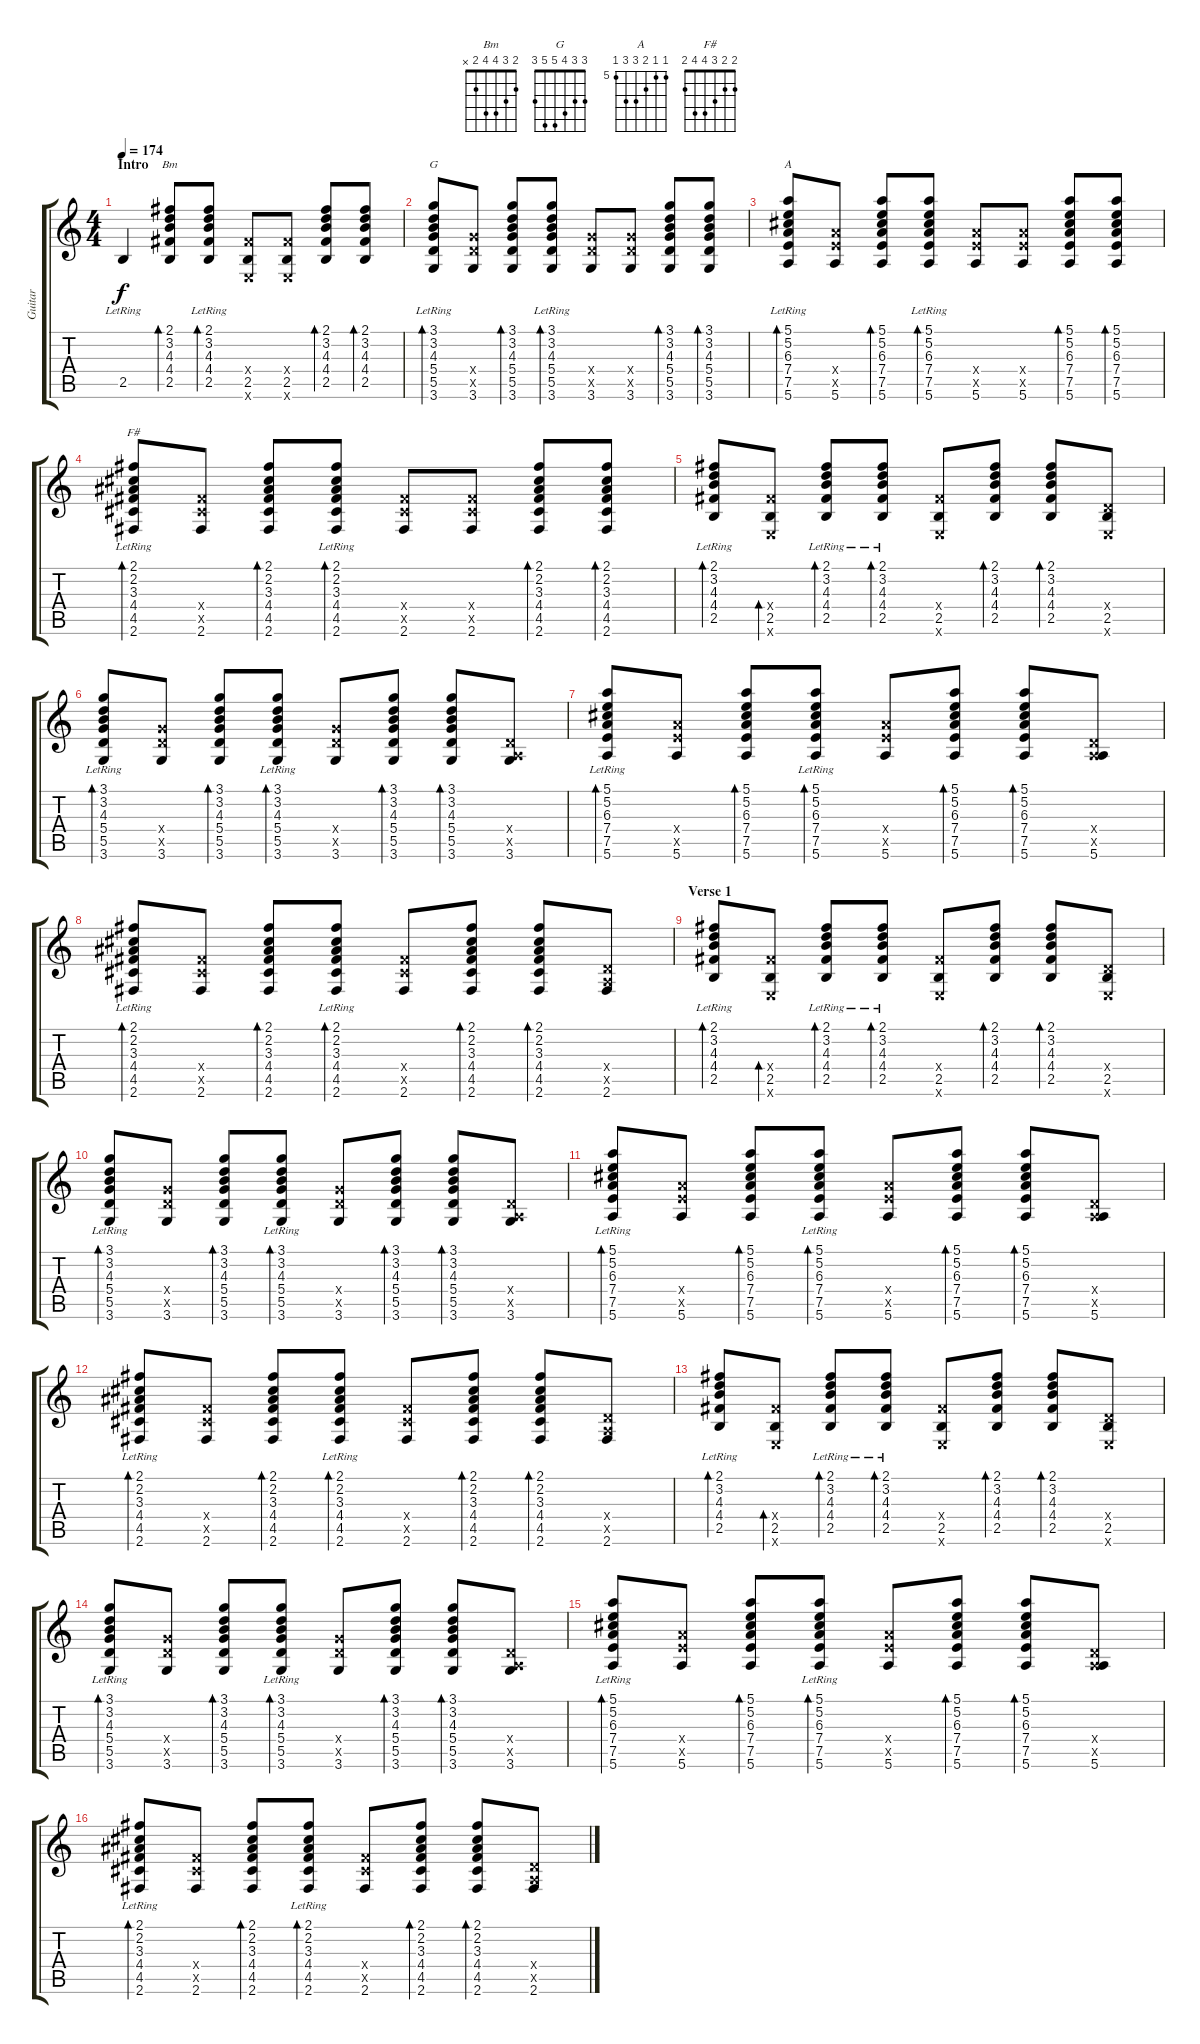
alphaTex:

\track ("Guitar" "Guitar") {instrument electricguitarclean}
\staff {score tabs}
\tuning (E4 B3 G3 D3 A2 E2) {hide}
\chord ("Bm" 2 3 4 4 2 x)
\chord ("G" 3 3 4 5 5 3)
\chord ("A" 5 5 6 7 7 5) {firstfret 5}
\chord ("F#" 2 2 3 4 4 2)
\ts (4 4)
\section ("" "Intro")
\tempo 174
\clef g2
\ks c
2.5{lr}.4{dy f instrument electricguitarclean} (2.1 3.2 4.3 4.4 2.5).8{bd 60 ch "Bm"} (2.1{lr} 3.2{lr} 4.3{lr} 4.4{lr} 2.5{lr}).8{bd 60} (4.4{x} 2.5 0.6{x}).8 (4.4{x} 2.5 0.6{x}).8 (2.1 3.2 4.3 4.4 2.5).8{bd 60} (2.1 3.2 4.3 4.4 2.5).8{bd 60} |
(3.1{lr} 3.2{lr} 4.3{lr} 5.4{lr} 5.5{lr} 3.6{lr}).8{bd 60 ch "G"} (5.4{x} 5.5{x} 3.6).8 (3.1 3.2 4.3 5.4 5.5 3.6).8{bd 60} (3.1{lr} 3.2{lr} 4.3{lr} 5.4{lr} 5.5{lr} 3.6).8{bd 60} (5.4{x} 5.5{x} 3.6).8 (5.4{x} 5.5{x} 3.6).8 (3.1 3.2 4.3 5.4 5.5 3.6).8{bd 60} (3.1 3.2 4.3 5.4 5.5 3.6).8{bd 60} |
(5.1{lr} 5.2{lr} 6.3{lr} 7.4{lr} 7.5{lr} 5.6{lr}).8{bd 60 ch "A"} (7.4{x} 7.5{x} 5.6).8 (5.1 5.2 6.3 7.4 7.5 5.6).8{bd 60} (5.1{lr} 5.2{lr} 6.3{lr} 7.4{lr} 7.5{lr} 5.6{lr}).8{bd 60} (7.4{x} 7.5{x} 5.6).8 (7.4{x} 7.5{x} 5.6).8 (5.1 5.2 6.3 7.4 7.5 5.6).8{bd 60} (5.1 5.2 6.3 7.4 7.5 5.6).8{bd 60} |
(2.1{lr} 2.2{lr} 3.3{lr} 4.4{lr} 4.5{lr} 2.6{lr}).8{bd 60 ch "F#"} (4.4{x} 4.5{x} 2.6).8 (2.1 2.2 3.3 4.4 4.5 2.6).8{bd 60} (2.1{lr} 2.2{lr} 3.3{lr} 4.4{lr} 4.5{lr} 2.6{lr}).8{bd 60} (4.4{x} 4.5{x} 2.6).8 (4.4{x} 4.5{x} 2.6).8 (2.1 2.2 3.3 4.4 4.5 2.6).8{bd 60} (2.1 2.2 3.3 4.4 4.5 2.6).8{bd 60} |
(2.1{lr} 3.2{lr} 4.3{lr} 4.4{lr} 2.5{lr}).8{bd 60} (4.4{x} 2.5 0.6{x}).8{bd 60} (2.1{lr} 3.2{lr} 4.3{lr} 4.4{lr} 2.5{lr}).8{bd 60} (2.1{lr} 3.2{lr} 4.3{lr} 4.4{lr} 2.5{lr}).8{bd 60} (4.4{x} 2.5 0.6{x}).8 (2.1 3.2 4.3 4.4 2.5).8{bd 60} (2.1 3.2 4.3 4.4 2.5).8{bd 60} (0.4{x} 2.5 0.6{x}).8 |
(3.1{lr} 3.2{lr} 4.3{lr} 5.4{lr} 5.5{lr} 3.6{lr}).8{bd 60} (5.4{x} 5.5{x} 3.6).8 (3.1 3.2 4.3 5.4 5.5 3.6).8{bd 60} (3.1{lr} 3.2{lr} 4.3{lr} 5.4{lr} 5.5{lr} 3.6).8{bd 60} (5.4{x} 5.5{x} 3.6).8 (3.1 3.2 4.3 5.4 5.5 3.6).8{bd 60} (3.1 3.2 4.3 5.4 5.5 3.6).8{bd 60} (0.4{x} 0.5{x} 3.6).8 |
(5.1{lr} 5.2{lr} 6.3{lr} 7.4{lr} 7.5{lr} 5.6{lr}).8{bd 60} (7.4{x} 7.5{x} 5.6).8 (5.1 5.2 6.3 7.4 7.5 5.6).8{bd 60} (5.1{lr} 5.2{lr} 6.3{lr} 7.4{lr} 7.5{lr} 5.6{lr}).8{bd 60} (7.4{x} 7.5{x} 5.6).8 (5.1 5.2 6.3 7.4 7.5 5.6).8{bd 60} (5.1 5.2 6.3 7.4 7.5 5.6).8{bd 60} (0.4{x} 0.5{x} 5.6).8 |
(2.1{lr} 2.2{lr} 3.3{lr} 4.4{lr} 4.5{lr} 2.6{lr}).8{bd 60} (4.4{x} 4.5{x} 2.6).8 (2.1 2.2 3.3 4.4 4.5 2.6).8{bd 60} (2.1{lr} 2.2{lr} 3.3{lr} 4.4{lr} 4.5{lr} 2.6{lr}).8{bd 60} (4.4{x} 4.5{x} 2.6).8 (2.1 2.2 3.3 4.4 4.5 2.6).8{bd 60} (2.1 2.2 3.3 4.4 4.5 2.6).8{bd 60} (0.4{x} 0.5{x} 2.6).8 |
\section ("" "Verse 1")
(2.1{lr} 3.2{lr} 4.3{lr} 4.4{lr} 2.5{lr}).8{bd 60} (4.4{x} 2.5 0.6{x}).8{bd 60} (2.1{lr} 3.2{lr} 4.3{lr} 4.4{lr} 2.5{lr}).8{bd 60} (2.1{lr} 3.2{lr} 4.3{lr} 4.4{lr} 2.5{lr}).8{bd 60} (4.4{x} 2.5 0.6{x}).8 (2.1 3.2 4.3 4.4 2.5).8{bd 60} (2.1 3.2 4.3 4.4 2.5).8{bd 60} (0.4{x} 2.5 0.6{x}).8 |
(3.1{lr} 3.2{lr} 4.3{lr} 5.4{lr} 5.5{lr} 3.6{lr}).8{bd 60} (5.4{x} 5.5{x} 3.6).8 (3.1 3.2 4.3 5.4 5.5 3.6).8{bd 60} (3.1{lr} 3.2{lr} 4.3{lr} 5.4{lr} 5.5{lr} 3.6).8{bd 60} (5.4{x} 5.5{x} 3.6).8 (3.1 3.2 4.3 5.4 5.5 3.6).8{bd 60} (3.1 3.2 4.3 5.4 5.5 3.6).8{bd 60} (0.4{x} 0.5{x} 3.6).8 |
(5.1{lr} 5.2{lr} 6.3{lr} 7.4{lr} 7.5{lr} 5.6{lr}).8{bd 60} (7.4{x} 7.5{x} 5.6).8 (5.1 5.2 6.3 7.4 7.5 5.6).8{bd 60} (5.1{lr} 5.2{lr} 6.3{lr} 7.4{lr} 7.5{lr} 5.6{lr}).8{bd 60} (7.4{x} 7.5{x} 5.6).8 (5.1 5.2 6.3 7.4 7.5 5.6).8{bd 60} (5.1 5.2 6.3 7.4 7.5 5.6).8{bd 60} (0.4{x} 0.5{x} 5.6).8 |
(2.1{lr} 2.2{lr} 3.3{lr} 4.4{lr} 4.5{lr} 2.6{lr}).8{bd 60} (4.4{x} 4.5{x} 2.6).8 (2.1 2.2 3.3 4.4 4.5 2.6).8{bd 60} (2.1{lr} 2.2{lr} 3.3{lr} 4.4{lr} 4.5{lr} 2.6{lr}).8{bd 60} (4.4{x} 4.5{x} 2.6).8 (2.1 2.2 3.3 4.4 4.5 2.6).8{bd 60} (2.1 2.2 3.3 4.4 4.5 2.6).8{bd 60} (0.4{x} 0.5{x} 2.6).8 |
(2.1{lr} 3.2{lr} 4.3{lr} 4.4{lr} 2.5{lr}).8{bd 60} (4.4{x} 2.5 0.6{x}).8{bd 60} (2.1{lr} 3.2{lr} 4.3{lr} 4.4{lr} 2.5{lr}).8{bd 60} (2.1{lr} 3.2{lr} 4.3{lr} 4.4{lr} 2.5{lr}).8{bd 60} (4.4{x} 2.5 0.6{x}).8 (2.1 3.2 4.3 4.4 2.5).8{bd 60} (2.1 3.2 4.3 4.4 2.5).8{bd 60} (0.4{x} 2.5 0.6{x}).8 |
(3.1{lr} 3.2{lr} 4.3{lr} 5.4{lr} 5.5{lr} 3.6{lr}).8{bd 60} (5.4{x} 5.5{x} 3.6).8 (3.1 3.2 4.3 5.4 5.5 3.6).8{bd 60} (3.1{lr} 3.2{lr} 4.3{lr} 5.4{lr} 5.5{lr} 3.6).8{bd 60} (5.4{x} 5.5{x} 3.6).8 (3.1 3.2 4.3 5.4 5.5 3.6).8{bd 60} (3.1 3.2 4.3 5.4 5.5 3.6).8{bd 60} (0.4{x} 0.5{x} 3.6).8 |
(5.1{lr} 5.2{lr} 6.3{lr} 7.4{lr} 7.5{lr} 5.6{lr}).8{bd 60} (7.4{x} 7.5{x} 5.6).8 (5.1 5.2 6.3 7.4 7.5 5.6).8{bd 60} (5.1{lr} 5.2{lr} 6.3{lr} 7.4{lr} 7.5{lr} 5.6{lr}).8{bd 60} (7.4{x} 7.5{x} 5.6).8 (5.1 5.2 6.3 7.4 7.5 5.6).8{bd 60} (5.1 5.2 6.3 7.4 7.5 5.6).8{bd 60} (0.4{x} 0.5{x} 5.6).8 |
(2.1{lr} 2.2{lr} 3.3{lr} 4.4{lr} 4.5{lr} 2.6{lr}).8{bd 60} (4.4{x} 4.5{x} 2.6).8 (2.1 2.2 3.3 4.4 4.5 2.6).8{bd 60} (2.1{lr} 2.2{lr} 3.3{lr} 4.4{lr} 4.5{lr} 2.6{lr}).8{bd 60} (4.4{x} 4.5{x} 2.6).8 (2.1 2.2 3.3 4.4 4.5 2.6).8{bd 60} (2.1 2.2 3.3 4.4 4.5 2.6).8{bd 60} (0.4{x} 0.5{x} 2.6).8
